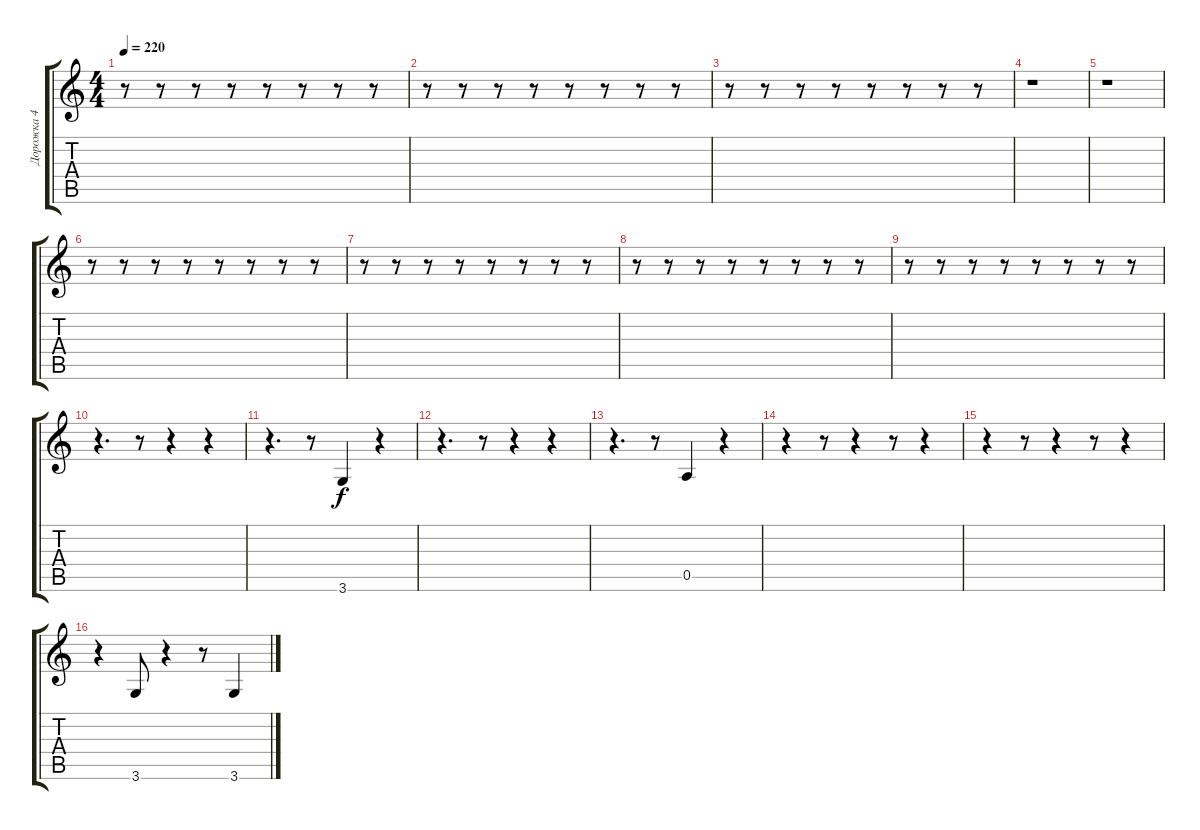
\track ("Дорожка 4" "Дорожка 4") {instrument electricbasspick}
\staff {score tabs}
\tuning (E4 B3 G3 D3 A2 E2) {hide}
\ts (4 4)
\tempo 220
\clef g2
\ks c
r.8{dy f} r.8 r.8 r.8 r.8 r.8 r.8 r.8 |
r.8 r.8 r.8 r.8 r.8 r.8 r.8 r.8 |
r.8 r.8 r.8 r.8 r.8 r.8 r.8 r.8 |
r.1 |
r.1 |
r.8 r.8 r.8 r.8 r.8 r.8 r.8 r.8 |
r.8 r.8 r.8 r.8 r.8 r.8 r.8 r.8 |
r.8 r.8 r.8 r.8 r.8 r.8 r.8 r.8 |
r.8 r.8 r.8 r.8 r.8 r.8 r.8 r.8 |
r.4{d} r.8 r.4 r.4 |
r.4{d} r.8 3.6.4 r.4 |
r.4{d} r.8 r.4 r.4 |
r.4{d} r.8 0.5.4 r.4 |
r.4 r.8 r.4 r.8 r.4 |
r.4 r.8 r.4 r.8 r.4 |
r.4 3.6.8 r.4 r.8 3.6.4
